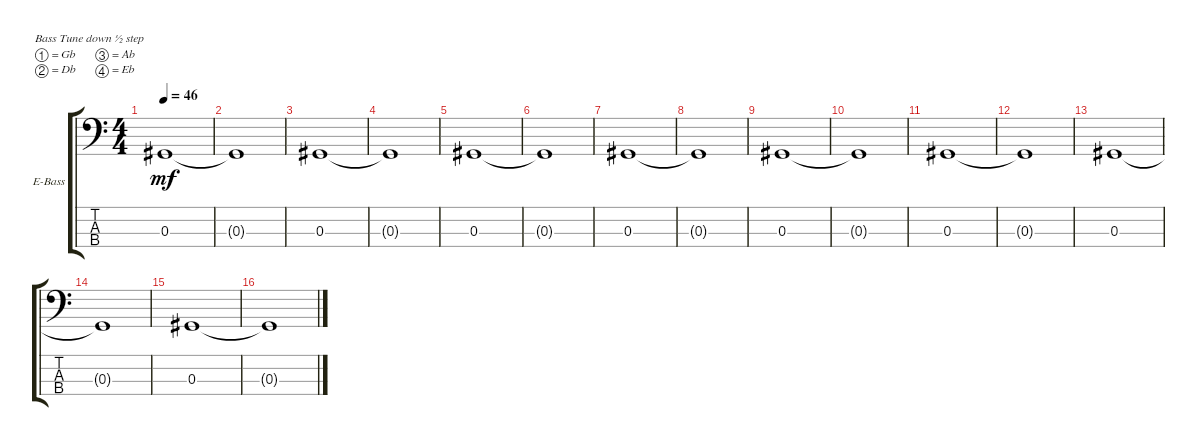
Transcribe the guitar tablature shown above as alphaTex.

\defaultSystemsLayout 4
\bracketExtendMode groupsimilarinstruments
\firstSystemTrackNameOrientation horizontal
\otherSystemsTrackNameOrientation horizontal
\track ("GENE SIMMONS" "E-Bass") {solo instrument electricbassfinger}
\staff {score tabs}
\tuning (Gb2 Db2 Ab1 Eb1)
\ts (4 4)
\tempo 46
\clef f4
\ks aminor
0.3.1{dy mf} |
0.3{t}.1 |
0.3.1 |
0.3{t}.1 |
0.3.1 |
0.3{t}.1 |
0.3.1 |
0.3{t}.1 |
0.3.1 |
0.3{t}.1 |
0.3.1 |
0.3{t}.1 |
0.3.1 |
0.3{t}.1 |
0.3.1 |
0.3{t}.1
